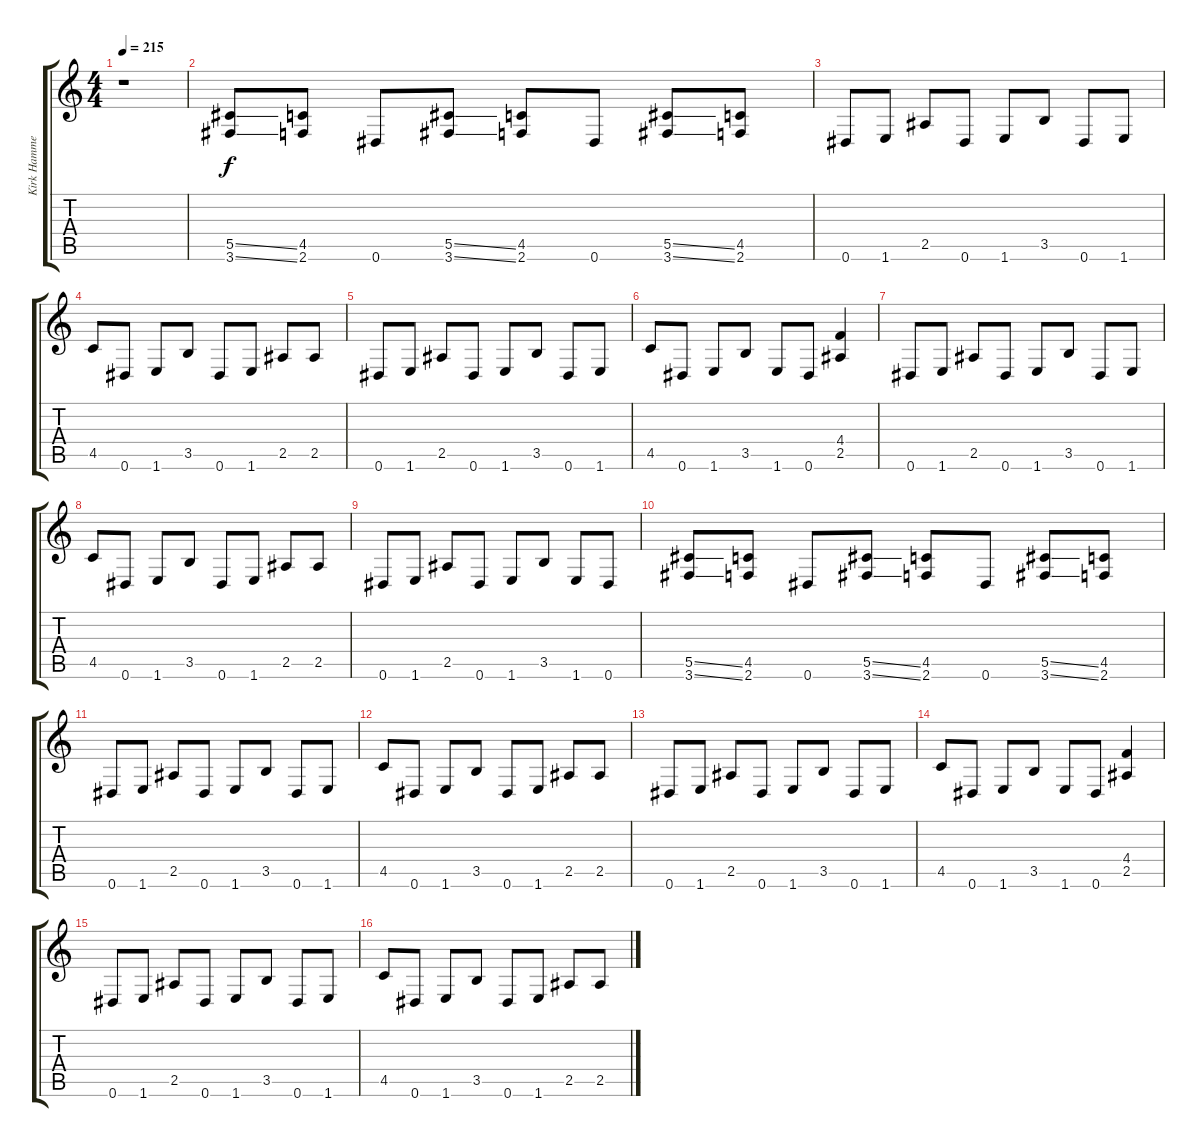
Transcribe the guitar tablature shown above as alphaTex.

\track ("Kirk Hammet" "Kirk Hamme") {instrument distortionguitar}
\staff {score tabs}
\tuning (Eb4 Bb3 Gb3 Db3 Ab2 Eb2) {hide}
\ts (4 4)
\tempo 215
\clef g2
\ks c
r.1{dy f} |
(5.5{ss} 3.6{ss}).8 (4.5 2.6).8 0.6.8 (5.5{ss} 3.6{ss}).8 (4.5 2.6).8 0.6.8 (5.5{ss} 3.6{ss}).8 (4.5 2.6).8 |
0.6.8 1.6.8 2.5.8 0.6.8 1.6.8 3.5.8 0.6.8 1.6.8 |
4.5.8 0.6.8 1.6.8 3.5.8 0.6.8 1.6.8 2.5.8 2.5.8 |
0.6.8 1.6.8 2.5.8 0.6.8 1.6.8 3.5.8 0.6.8 1.6.8 |
4.5.8 0.6.8 1.6.8 3.5.8 1.6.8 0.6.8 (4.4 2.5).4 |
0.6.8 1.6.8 2.5.8 0.6.8 1.6.8 3.5.8 0.6.8 1.6.8 |
4.5.8 0.6.8 1.6.8 3.5.8 0.6.8 1.6.8 2.5.8 2.5.8 |
0.6.8 1.6.8 2.5.8 0.6.8 1.6.8 3.5.8 1.6.8 0.6.8 |
(5.5{ss} 3.6{ss}).8 (4.5 2.6).8 0.6.8 (5.5{ss} 3.6{ss}).8 (4.5 2.6).8 0.6.8 (5.5{ss} 3.6{ss}).8 (4.5 2.6).8 |
0.6.8 1.6.8 2.5.8 0.6.8 1.6.8 3.5.8 0.6.8 1.6.8 |
4.5.8 0.6.8 1.6.8 3.5.8 0.6.8 1.6.8 2.5.8 2.5.8 |
0.6.8 1.6.8 2.5.8 0.6.8 1.6.8 3.5.8 0.6.8 1.6.8 |
4.5.8 0.6.8 1.6.8 3.5.8 1.6.8 0.6.8 (4.4 2.5).4 |
0.6.8 1.6.8 2.5.8 0.6.8 1.6.8 3.5.8 0.6.8 1.6.8 |
4.5.8 0.6.8 1.6.8 3.5.8 0.6.8 1.6.8 2.5.8 2.5.8
